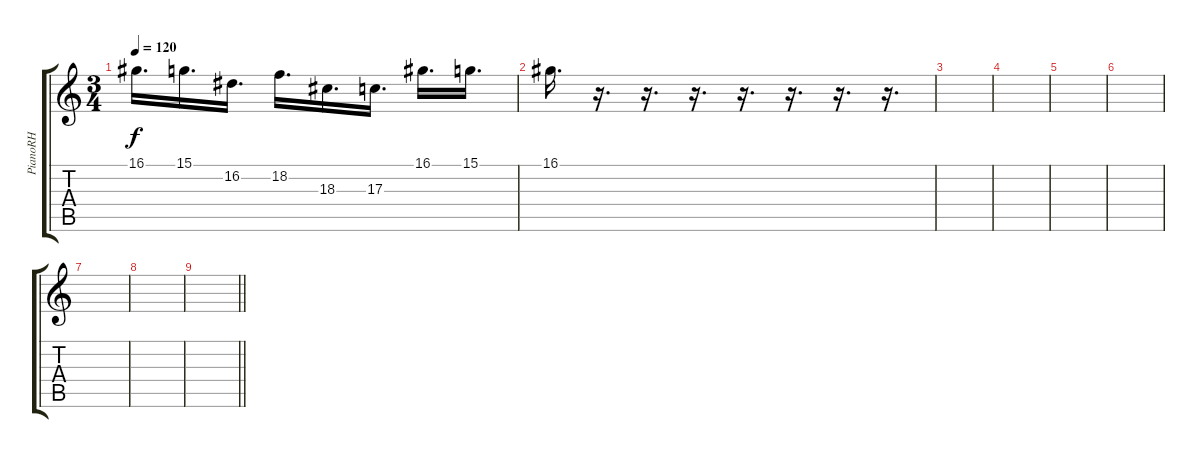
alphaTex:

\track ("PianoRH" "PianoRH") {instrument brightacousticpiano}
\staff {score tabs}
\tuning (E4 B3 G3 D3 A2 E2) {hide}
\ts (3 4)
\tempo 120
\clef g2
\ks c
16.1.16{d dy f} 15.1.16{d} 16.2.16{d} 18.2.16{d} 18.3.16{d} 17.3.16{d} 16.1.16{d} 15.1.16{d} |
16.1.16{d} r.16{d} r.16{d} r.16{d} r.16{d} r.16{d} r.16{d} r.16{d} |
|
|
|
|
|
|
\barLineRight lightlight
